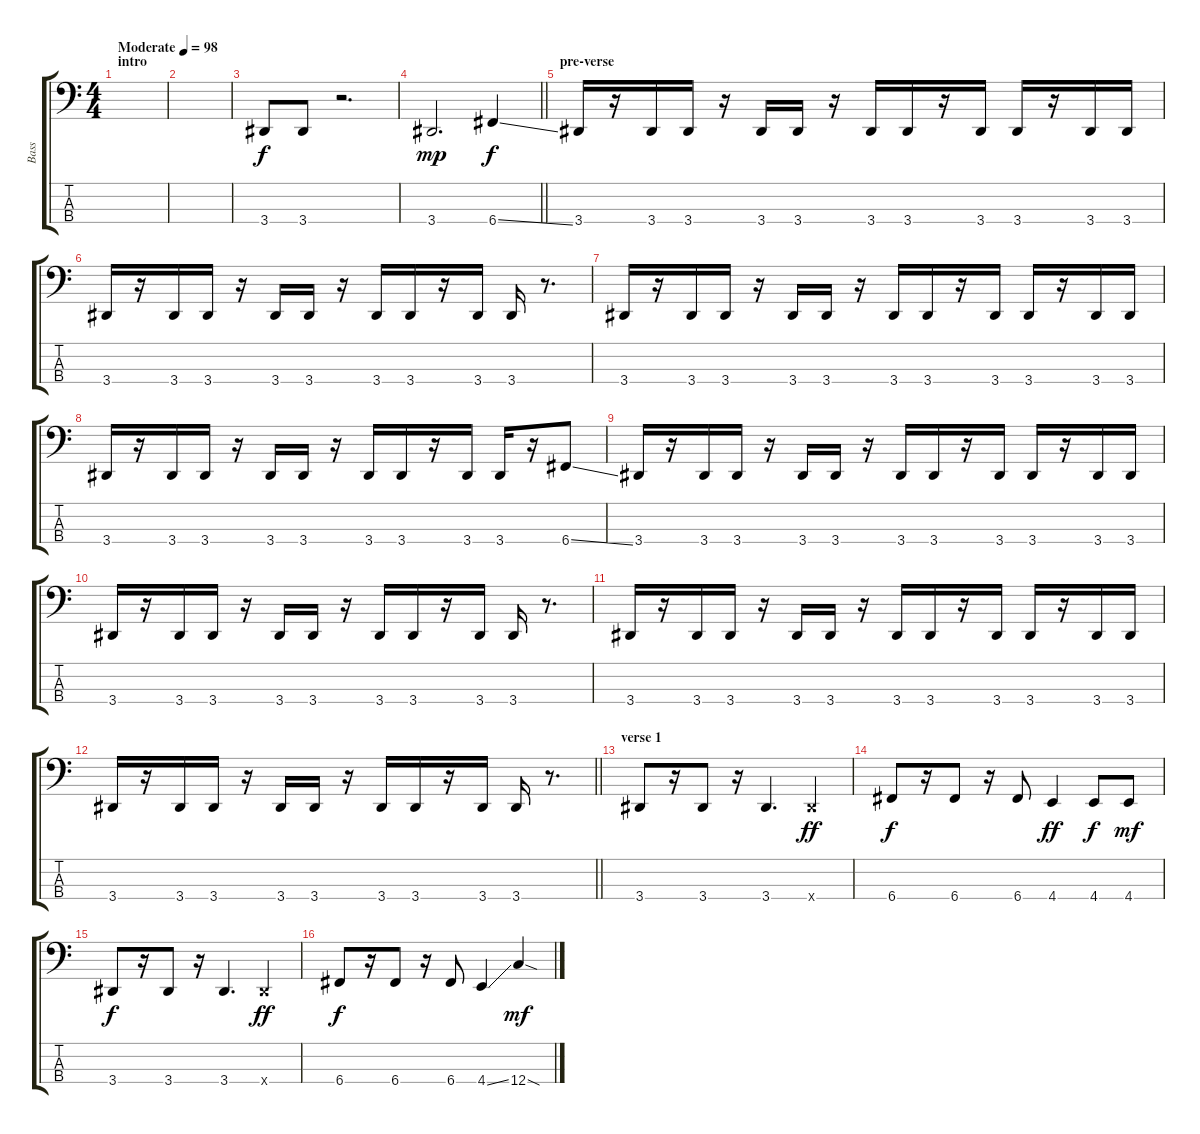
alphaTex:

\track ("Bass" "Bass") {instrument electricbassfinger}
\staff {score tabs}
\tuning (F2 C2 G1 C1) {hide}
\ts (4 4)
\section ("" "intro")
\tempo (98 "Moderate")
\clef f4
\ks c
|
|
3.4.8 3.4.8 r.2{d} |
\barLineRight lightlight
3.4.2{d dy mp} 6.4{ss}.4{dy f} |
\section ("" "pre-verse")
3.4.16 r.16 3.4.16 3.4.16 r.16 3.4.16 3.4.16 r.16 3.4.16 3.4.16 r.16 3.4.16 3.4.16 r.16 3.4.16 3.4.16 |
3.4.16 r.16 3.4.16 3.4.16 r.16 3.4.16 3.4.16 r.16 3.4.16 3.4.16 r.16 3.4.16 3.4.16 r.8{d} |
3.4.16 r.16 3.4.16 3.4.16 r.16 3.4.16 3.4.16 r.16 3.4.16 3.4.16 r.16 3.4.16 3.4.16 r.16 3.4.16 3.4.16 |
3.4.16 r.16 3.4.16 3.4.16 r.16 3.4.16 3.4.16 r.16 3.4.16 3.4.16 r.16 3.4.16 3.4.16 r.16 6.4{ss}.8 |
3.4.16 r.16 3.4.16 3.4.16 r.16 3.4.16 3.4.16 r.16 3.4.16 3.4.16 r.16 3.4.16 3.4.16 r.16 3.4.16 3.4.16 |
3.4.16 r.16 3.4.16 3.4.16 r.16 3.4.16 3.4.16 r.16 3.4.16 3.4.16 r.16 3.4.16 3.4.16 r.8{d} |
3.4.16 r.16 3.4.16 3.4.16 r.16 3.4.16 3.4.16 r.16 3.4.16 3.4.16 r.16 3.4.16 3.4.16 r.16 3.4.16 3.4.16 |
\barLineRight lightlight
3.4.16 r.16 3.4.16 3.4.16 r.16 3.4.16 3.4.16 r.16 3.4.16 3.4.16 r.16 3.4.16 3.4.16 r.8{d} |
\section ("" "verse 1")
3.4.8 r.16 3.4.8 r.16 3.4.4{d} 3.4{x}.4{dy ff} |
6.4.8{dy f} r.16 6.4.8 r.16 6.4.8 4.4.4{dy ff} 4.4.8{dy f} 4.4.8{dy mf} |
3.4.8{dy f} r.16 3.4.8 r.16 3.4.4{d} 3.4{x}.4{dy ff} |
6.4.8{dy f} r.16 6.4.8 r.16 6.4.8 4.4{ss}.4 12.4{sod}.4{dy mf}
